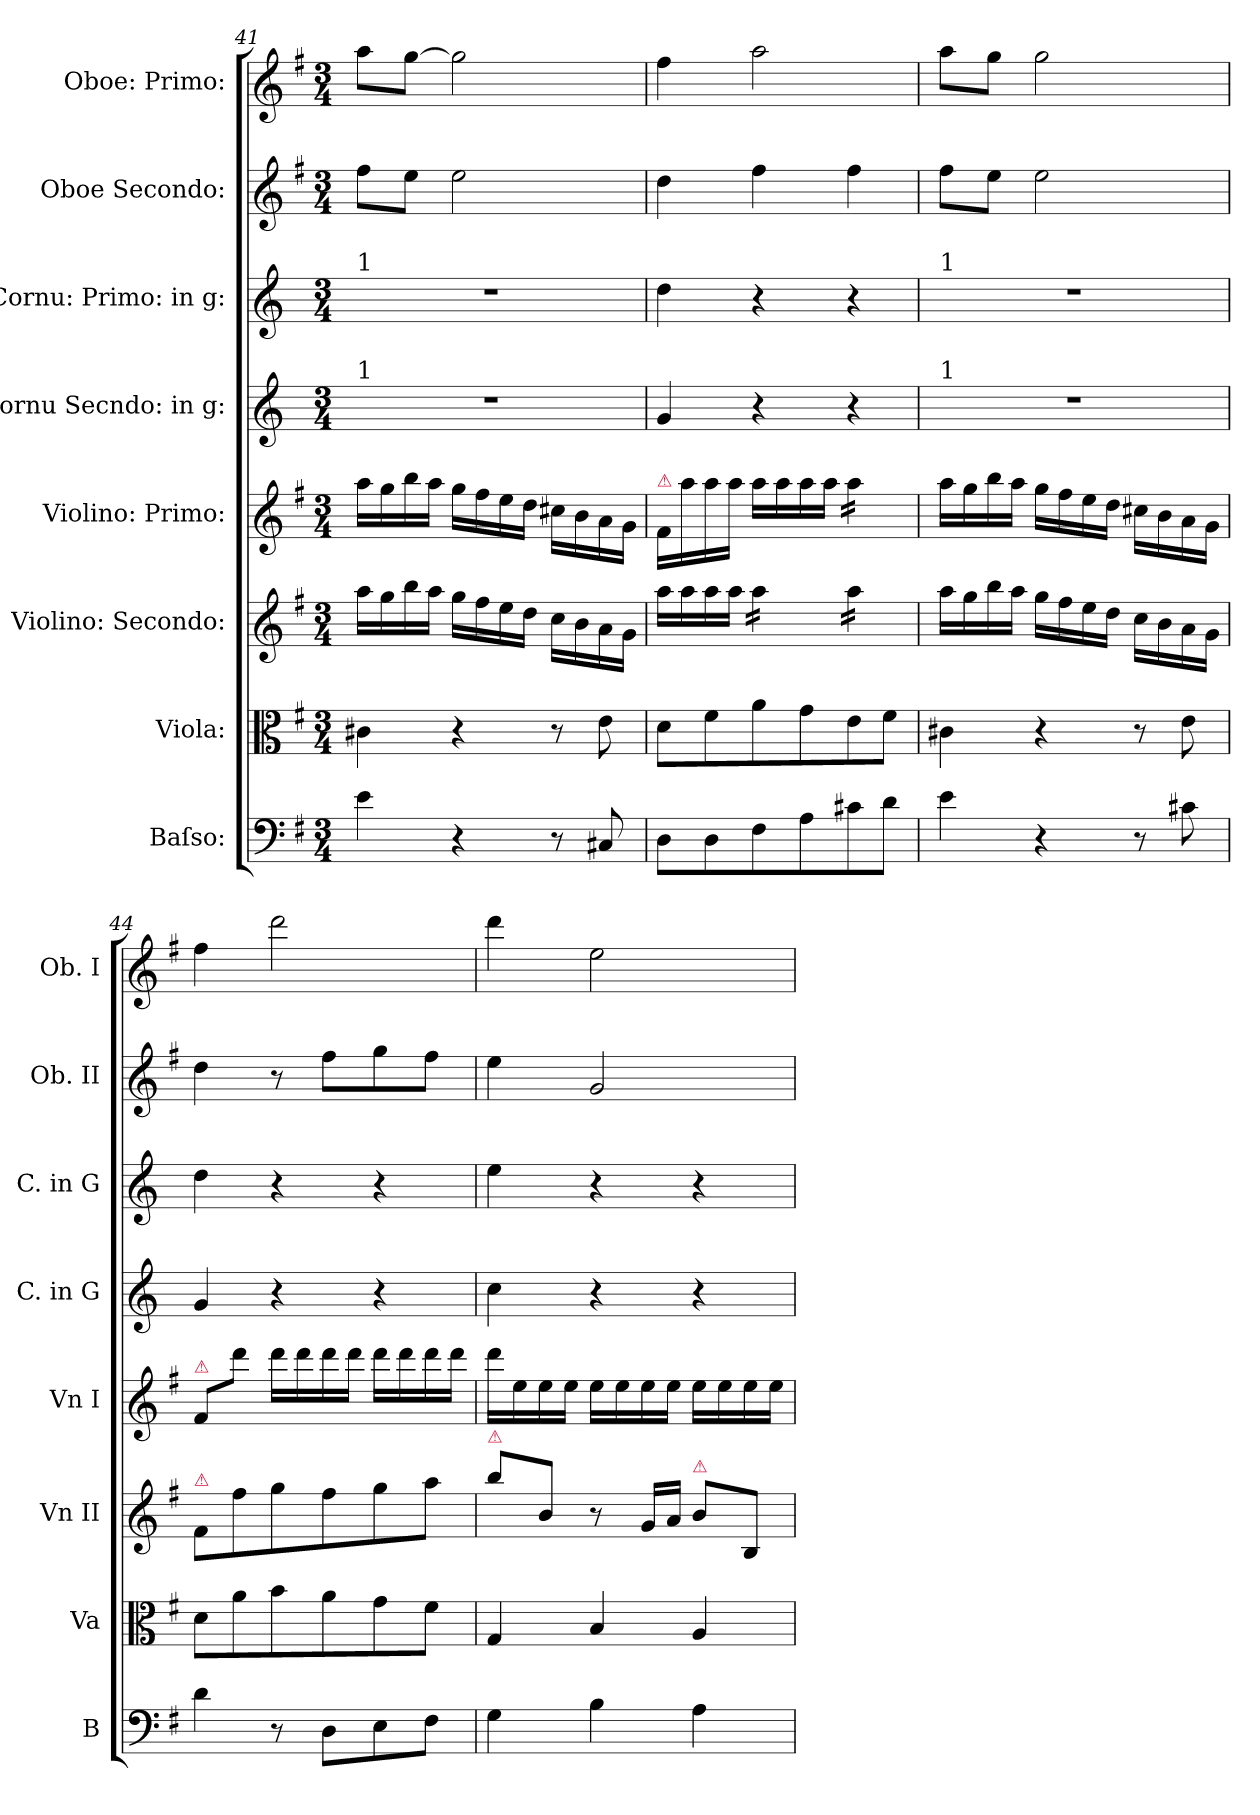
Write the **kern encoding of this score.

**kern	**kern	**kern	**kern	**kern	**kern	**kern	**kern
*part8	*part7	*part6	*part5	*part4	*part3	*part2	*part1
*staff8	*staff7	*staff6	*staff5	*staff4	*staff3	*staff2	*staff1
*I"Baſso:	*I"Viola:	*I"Violino: Secondo:	*I"Violino: Primo:	*I"Cornu Secndo: in g:	*I"Cornu: Primo: in g:	*I"Oboe Secondo:	*I"Oboe: Primo:
*I'B	*I'Va	*I'Vn II	*I'Vn I	*I'C. in G	*I'C. in G	*I'Ob. II	*I'Ob. I
*clefF4	*clefC3	*clefG2	*clefG2	*clefG2	*clefG2	*clefG2	*clefG2
*	*	*	*	*ITrd3c5	*ITrd3c5	*	*
*k[f#]	*k[f#]	*k[f#]	*k[f#]	*k[f#]	*k[f#]	*k[f#]	*k[f#]
*M3/4	*M3/4	*M3/4	*M3/4	*M3/4	*M3/4	*M3/4	*M3/4
=41	=41	=41	=41	=41	=41	=41	=41
!	!	!	!	!	!LO:TX:a:t=1	!	!
!	!	!	!	!LO:TX:a:t=1	!	!	!
4e\	4c#X\	16aa\LL	16aa\LL	2.r	2.r	8ff#\L	8aa\L
.	.	16gg\	16gg\	.	.	.	.
.	.	16bb\	16bb\	.	.	8ee\J	[8gg\J
.	.	16aa\JJ	16aa\JJ	.	.	.	.
4r	4r	16gg\LL	16gg\LL	.	.	2ee\	2gg\]
.	.	16ff#\	16ff#\	.	.	.	.
.	.	16ee\	16ee\	.	.	.	.
.	.	16dd\JJ	16dd\JJ	.	.	.	.
8r	8r	16cc\LL	16cc#X\LL	.	.	.	.
.	.	16b\	16b\	.	.	.	.
8C#X/	8e\	16a\	16a\	.	.	.	.
.	.	16g\JJ	16g\JJ	.	.	.	.
=42	=42	=42	=42	=42	=42	=42	=42
!	!	!	!LO:TX:a:color=crimson:t=⚠	!	!	!	!
8D\L	8d\L	16aa\LL	16f#/LL	4d/	4a\	4dd\	4ff#\
.	.	16aa\	16aa\	.	.	.	.
8D\	8f#\	16aa\	16aa\	.	.	.	.
.	.	16aa\JJ	16aa\JJ	.	.	.	.
*	*	*tremolo	*	*	*	*	*
8F#\	8a\	16aa\LL	16aa\LL	4r	4r	4ff#\	2aa\
.	.	16aa\	16aa\	.	.	.	.
8A\	8g\	16aa\	16aa\	.	.	.	.
.	.	16aa\JJ	16aa\JJ	.	.	.	.
*	*	*	*tremolo	*	*	*	*
8c#X\	8e\	16aa\LL	16aa\LL	4r	4r	4ff#\	.
.	.	16aa\	16aa\	.	.	.	.
8d\J	8f#\J	16aa\	16aa\	.	.	.	.
.	.	16aa\JJ	16aa\JJ	.	.	.	.
*	*	*	*Xtremolo	*	*	*	*
*	*	*Xtremolo	*	*	*	*	*
=43	=43	=43	=43	=43	=43	=43	=43
!	!	!	!	!	!LO:TX:a:t=1	!	!
!	!	!	!	!LO:TX:a:t=1	!	!	!
4e\	4c#X\	16aa\LL	16aa\LL	2.r	2.r	8ff#\L	8aa\L
.	.	16gg\	16gg\	.	.	.	.
.	.	16bb\	16bb\	.	.	8ee\J	8gg\J
.	.	16aa\JJ	16aa\JJ	.	.	.	.
4r	4r	16gg\LL	16gg\LL	.	.	2ee\	2gg\
.	.	16ff#\	16ff#\	.	.	.	.
.	.	16ee\	16ee\	.	.	.	.
.	.	16dd\JJ	16dd\JJ	.	.	.	.
8r	8r	16cc\LL	16cc#X\LL	.	.	.	.
.	.	16b\	16b\	.	.	.	.
8c#X\	8e\	16a\	16a\	.	.	.	.
.	.	16g\JJ	16g\JJ	.	.	.	.
=44	=44	=44	=44	=44	=44	=44	=44
!	!	!	!LO:TX:a:color=crimson:t=⚠	!	!	!	!
!	!	!LO:TX:a:color=crimson:t=⚠	!	!	!	!	!
4d\	8d\L	8f#/L	8f#/L	4d/	4a\	4dd\	4ff#\
.	8a\	8ff#\	8ddd\J	.	.	.	.
8r	8b\	8gg\	16ddd\LL	4r	4r	8r	2ddd\
.	.	.	16ddd\	.	.	.	.
8D\L	8a\	8ff#\	16ddd\	.	.	8ff#\L	.
.	.	.	16ddd\JJ	.	.	.	.
8E\	8g\	8gg\	16ddd\LL	4r	4r	8gg\	.
.	.	.	16ddd\	.	.	.	.
8F#\J	8f#\J	8aa\J	16ddd\	.	.	8ff#\J	.
.	.	.	16ddd\JJ	.	.	.	.
=45	=45	=45	=45	=45	=45	=45	=45
!	!	!LO:TX:a:color=crimson:t=⚠	!	!	!	!	!
4G\	4G/	8bb\L	16ddd\LL	4g\	4b\	4ee\	4ddd\
.	.	.	16ee\	.	.	.	.
.	.	8b/J	16ee\	.	.	.	.
.	.	.	16ee\JJ	.	.	.	.
4B\	4B/	8r	16ee\LL	4r	4r	2g/	2ee\
.	.	.	16ee\	.	.	.	.
.	.	16g/LL	16ee\	.	.	.	.
.	.	16a/JJ	16ee\JJ	.	.	.	.
!	!	!LO:TX:a:color=crimson:t=⚠	!	!	!	!	!
4A\	4A/	8b\L	16ee\LL	4r	4r	.	.
.	.	.	16ee\	.	.	.	.
.	.	8B/J	16ee\	.	.	.	.
.	.	.	16ee\JJ	.	.	.	.
=	=	=	=	=	=	=	=
*-	*-	*-	*-	*-	*-	*-	*-
